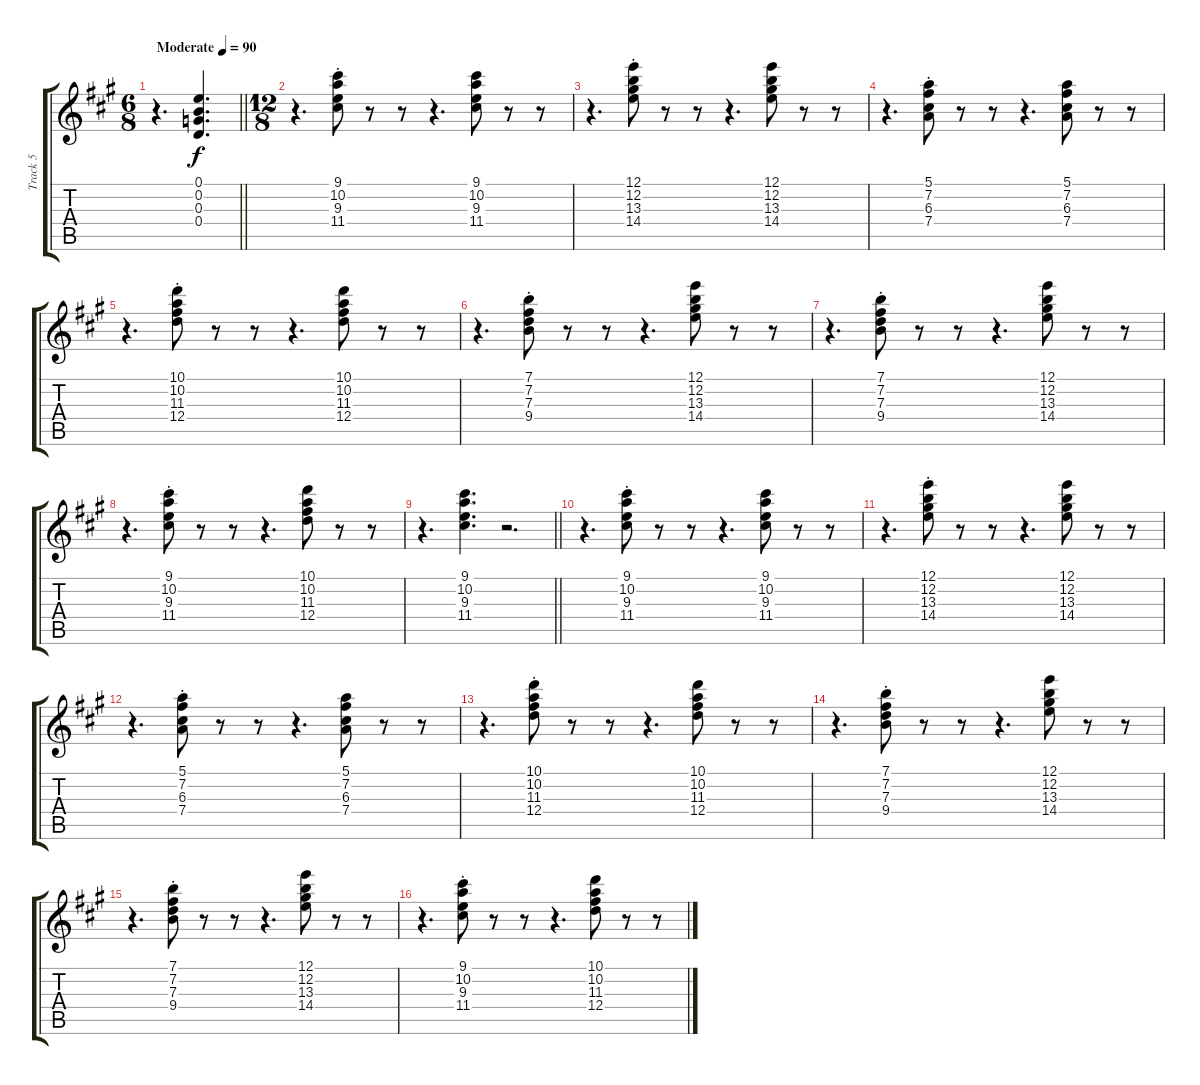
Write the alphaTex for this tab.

\track ("Track 5" "Track 5") {instrument electricguitarclean}
\staff {score tabs}
\tuning (E4 B3 G3 D3 A2 E2) {hide}
\ts (6 8)
\tempo (90 "Moderate")
\clef g2
\barLineRight lightlight
\ks a
r.4{d dy f instrument electricguitarclean} (0.1 0.2 0.3 0.4).4{d} |
\ts (12 8)
r.4{d} (9.1{st} 10.2{st} 9.3{st} 11.4{st}).8 r.8 r.8 r.4{d} (9.1 10.2 9.3 11.4).8 r.8 r.8 |
r.4{d} (12.1{st} 12.2{st} 13.3{st} 14.4{st}).8 r.8 r.8 r.4{d} (12.1 12.2 13.3 14.4).8 r.8 r.8 |
r.4{d} (5.1{st} 7.2{st} 6.3{st} 7.4{st}).8 r.8 r.8 r.4{d} (5.1 7.2 6.3 7.4).8 r.8 r.8 |
r.4{d} (10.1{st} 10.2{st} 11.3{st} 12.4{st}).8 r.8 r.8 r.4{d} (10.1 10.2 11.3 12.4).8 r.8 r.8 |
r.4{d} (7.1{st} 7.2{st} 7.3{st} 9.4{st}).8 r.8 r.8 r.4{d} (12.1 12.2 13.3 14.4).8 r.8 r.8 |
r.4{d} (7.1{st} 7.2{st} 7.3{st} 9.4{st}).8 r.8 r.8 r.4{d} (12.1 12.2 13.3 14.4).8 r.8 r.8 |
r.4{d} (9.1{st} 10.2{st} 9.3{st} 11.4{st}).8 r.8 r.8 r.4{d} (10.1 10.2 11.3 12.4).8 r.8 r.8 |
\barLineRight lightlight
r.4{d} (9.1 10.2 9.3 11.4).4{d} r.2{d} |
r.4{d} (9.1{st} 10.2{st} 9.3{st} 11.4{st}).8 r.8 r.8 r.4{d} (9.1 10.2 9.3 11.4).8 r.8 r.8 |
r.4{d} (12.1{st} 12.2{st} 13.3{st} 14.4{st}).8 r.8 r.8 r.4{d} (12.1 12.2 13.3 14.4).8 r.8 r.8 |
r.4{d} (5.1{st} 7.2{st} 6.3{st} 7.4{st}).8 r.8 r.8 r.4{d} (5.1 7.2 6.3 7.4).8 r.8 r.8 |
r.4{d} (10.1{st} 10.2{st} 11.3{st} 12.4{st}).8 r.8 r.8 r.4{d} (10.1 10.2 11.3 12.4).8 r.8 r.8 |
r.4{d} (7.1{st} 7.2{st} 7.3{st} 9.4{st}).8 r.8 r.8 r.4{d} (12.1 12.2 13.3 14.4).8 r.8 r.8 |
r.4{d} (7.1{st} 7.2{st} 7.3{st} 9.4{st}).8 r.8 r.8 r.4{d} (12.1 12.2 13.3 14.4).8 r.8 r.8 |
r.4{d} (9.1{st} 10.2{st} 9.3{st} 11.4{st}).8 r.8 r.8 r.4{d} (10.1 10.2 11.3 12.4).8 r.8 r.8
